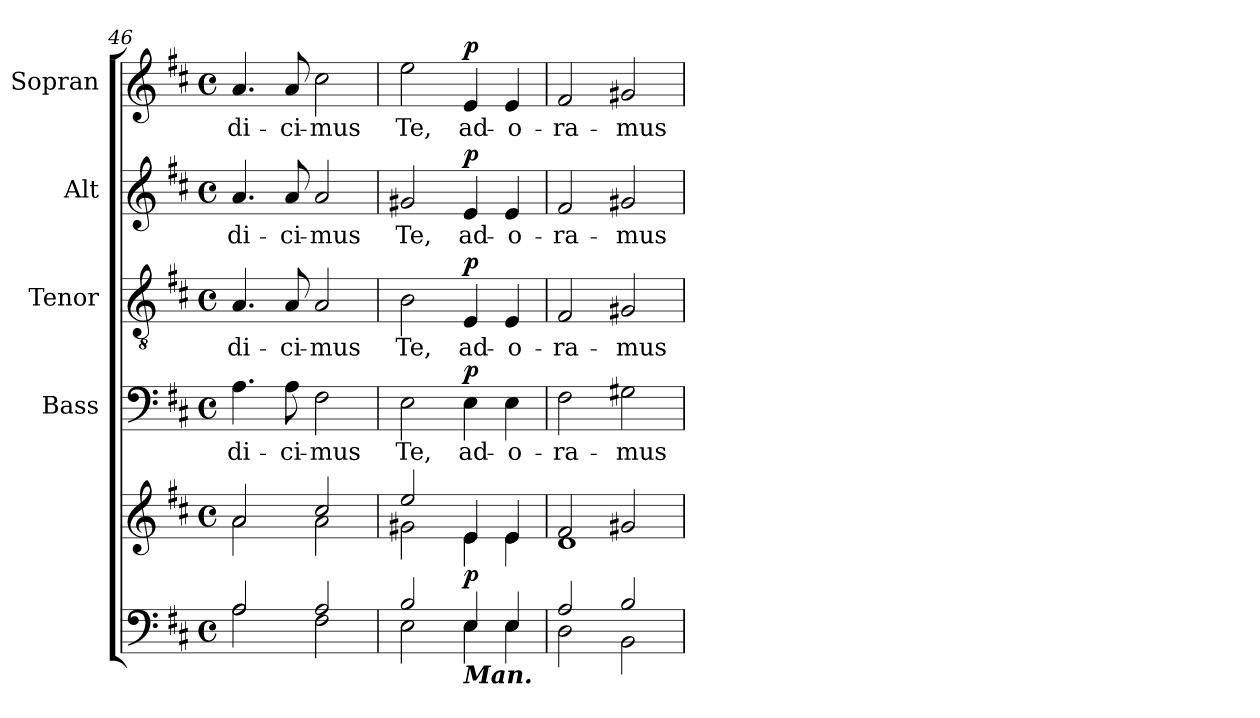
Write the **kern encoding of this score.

**kern	**kern	**dynam	**kern	**text	**dynam	**kern	**text	**dynam	**kern	**text	**dynam	**kern	**text	**dynam
*part5	*part5	*part5	*part4	*part4	*part4	*part3	*part3	*part3	*part2	*part2	*part2	*part1	*part1	*part1
*staff6	*staff5	*staff5/6	*staff4	*staff4	*staff4	*staff3	*staff3	*staff3	*staff2	*staff2	*staff2	*staff1	*staff1	*staff1
*	*	*	*I"Bass	*	*	*I"Tenor	*	*	*I"Alt	*	*	*I"Sopran	*	*
*	*	*	*I'B.	*	*	*I'T.	*	*	*I'A.	*	*	*I'S.	*	*
*clefF4	*clefG2	*	*clefF4	*	*	*clefGv2	*	*	*clefG2	*	*	*clefG2	*	*
*k[f#c#]	*k[f#c#]	*	*k[f#c#]	*	*	*k[f#c#]	*	*	*k[f#c#]	*	*	*k[f#c#]	*	*
*D:	*D:	*	*D:	*	*	*D:	*	*	*D:	*	*	*D:	*	*
*M4/4	*M4/4	*	*M4/4	*	*	*M4/4	*	*	*M4/4	*	*	*M4/4	*	*
*met(c)	*met(c)	*	*met(c)	*	*	*met(c)	*	*	*met(c)	*	*	*met(c)	*	*
=46	=46	=46	=46	=46	=46	=46	=46	=46	=46	=46	=46	=46	=46	=46
*^	*^	*	*	*	*	*	*	*	*	*	*	*	*	*
!	!	!	!	!	!	!LO:LY:b	!	!	!LO:LY:b	!	!	!LO:LY:b	!	!	!LO:LY:b	!
2A/	2A\	2a/	2a\	.	4.A\	-di-	.	4.A/	-di-	.	4.a/	-di-	.	4.a/	-di-	.
!	!	!	!	!	!	!LO:LY:b	!	!	!LO:LY:b	!	!	!LO:LY:b	!	!	!LO:LY:b	!
.	.	.	.	.	8A\	-ci-	.	8A/	-ci-	.	8a/	-ci-	.	8a/	-ci-	.
!	!	!	!	!	!	!LO:LY:b	!	!	!LO:LY:b	!	!	!LO:LY:b	!	!	!LO:LY:b	!
2A/	2F#\	2cc#/	2a\	.	2F#\	-mus	.	2A/	-mus	.	2a/	-mus	.	2cc#\	-mus	.
=47	=47	=47	=47	=47	=47	=47	=47	=47	=47	=47	=47	=47	=47	=47	=47	=47
!	!	!	!	!	!	!LO:LY:b	!	!	!LO:LY:b	!	!	!LO:LY:b	!	!	!LO:LY:b	!
2B/	2E\	2ee/	2g#X\	.	2E\	Te,	.	2B\	Te,	.	2g#X/	Te,	.	2ee\	Te,	.
!LO:TX:b:Bi:t=Man.	!	!	!	!	!	!	!	!	!	!	!	!	!	!	!	!
!	!	!	!	!LO:DY:b	!	!LO:LY:b	!LO:DY:a	!	!LO:LY:b	!LO:DY:a	!	!LO:LY:b	!LO:DY:a	!	!LO:LY:b	!LO:DY:a
4E/	4E\	4e/	4e\	p	4E\	ad-	p	4E/	ad-	p	4e/	ad-	p	4e/	ad-	p
!	!	!	!	!	!	!LO:LY:b	!	!	!LO:LY:b	!	!	!LO:LY:b	!	!	!LO:LY:b	!
4E/	4E\	4e/	4e\	.	4E\	-o-	.	4E/	-o-	.	4e/	-o-	.	4e/	-o-	.
=48	=48	=48	=48	=48	=48	=48	=48	=48	=48	=48	=48	=48	=48	=48	=48	=48
!	!	!	!	!	!	!LO:LY:b	!	!	!LO:LY:b	!	!	!LO:LY:b	!	!	!LO:LY:b	!
2A/	2D\	2f#/	1d	.	2F#\	-ra-	.	2F#/	-ra-	.	2f#/	-ra-	.	2f#/	-ra-	.
!	!	!	!	!	!	!LO:LY:b	!	!	!LO:LY:b	!	!	!LO:LY:b	!	!	!LO:LY:b	!
2B/	2BB\	2g#X/	.	.	2G#X\	-mus	.	2G#X/	-mus	.	2g#X/	-mus	.	2g#X/	-mus	.
*v	*v	*	*	*	*	*	*	*	*	*	*	*	*	*	*	*
*	*v	*v	*	*	*	*	*	*	*	*	*	*	*	*	*
=	=	=	=	=	=	=	=	=	=	=	=	=	=	=
*-	*-	*-	*-	*-	*-	*-	*-	*-	*-	*-	*-	*-	*-	*-
